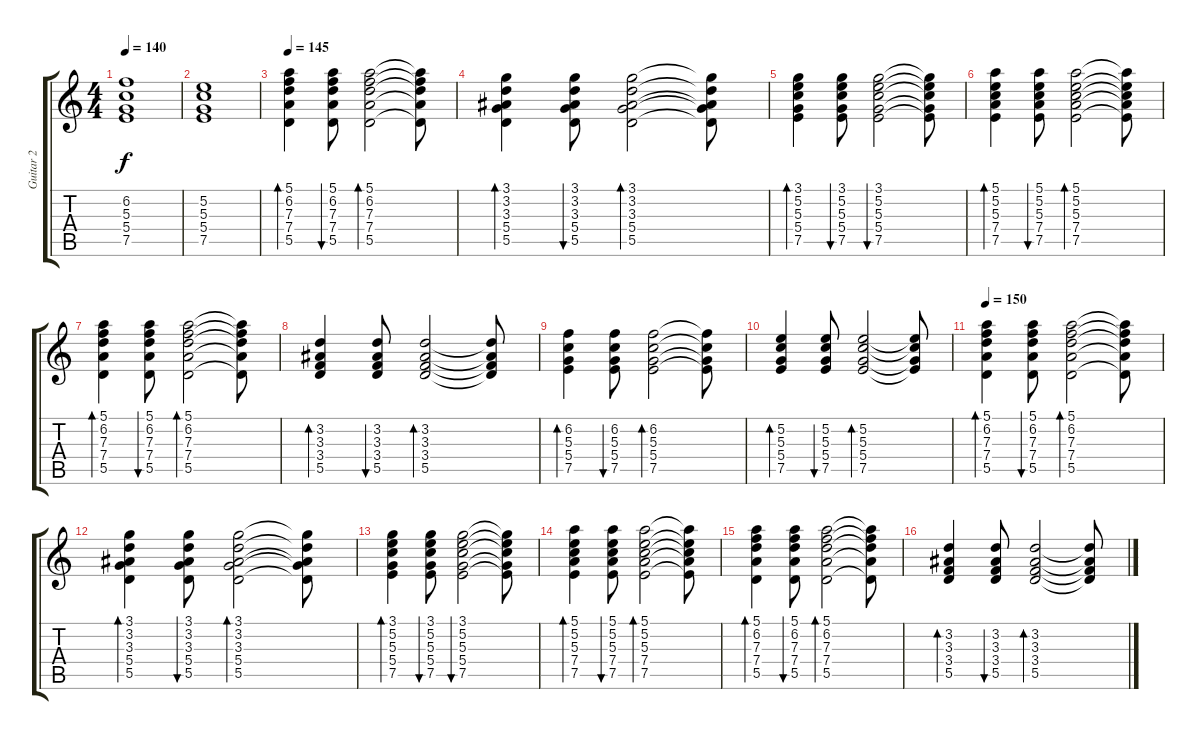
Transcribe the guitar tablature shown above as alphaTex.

\track ("Guitar 2" "Guitar 2") {instrument electricguitarjazz}
\staff {score tabs}
\tuning (E4 B3 G3 D3 A2 E2) {hide}
\ts (4 4)
\tempo 140
\clef g2
\ks c
(6.2 5.3 5.4 7.5).1{dy f} |
(5.2 5.3 5.4 7.5).1 |
\tempo 145
(5.1 6.2 7.3 7.4 5.5).4{bd 120} (5.1 6.2 7.3 7.4 5.5).8{bu 60} (5.1 6.2 7.3 7.4 5.5).2{bd 60} (5.1{t} 6.2{t} 7.3{t} 7.4{t} 5.5{t}).8 |
(3.1 3.2 3.3 5.4 5.5).4{bd 120} (3.1 3.2 3.3 5.4 5.5).8{bu 60} (3.1 3.2 3.3 5.4 5.5).2{bd 60} (3.1{t} 3.2{t} 3.3{t} 5.4{t} 5.5{t}).8 |
(3.1 5.2 5.3 5.4 7.5).4{bd 120} (3.1 5.2 5.3 5.4 7.5).8{bu 60} (3.1 5.2 5.3 5.4 7.5).2{bu 60} (3.1{t} 5.2{t} 5.3{t} 5.4{t} 7.5{t}).8 |
(5.1 5.2 5.3 7.4 7.5).4{bd 120} (5.1 5.2 5.3 7.4 7.5).8{bu 60} (5.1 5.2 5.3 7.4 7.5).2{bd 60} (5.1{t} 5.2{t} 5.3{t} 7.4{t} 7.5{t}).8 |
(5.1 6.2 7.3 7.4 5.5).4{bd 120} (5.1 6.2 7.3 7.4 5.5).8{bu 60} (5.1 6.2 7.3 7.4 5.5).2{bd 60} (5.1{t} 6.2{t} 7.3{t} 7.4{t} 5.5{t}).8 |
(3.2 3.3 3.4 5.5).4{bd 120} (3.2 3.3 3.4 5.5).8{bu 60} (3.2 3.3 3.4 5.5).2{bd 60} (3.2{t} 3.3{t} 3.4{t} 5.5{t}).8 |
(6.2 5.3 5.4 7.5).4{bd 120} (6.2 5.3 5.4 7.5).8{bu 60} (6.2 5.3 5.4 7.5).2{bd 60} (6.2{t} 5.3{t} 5.4{t} 7.5{t}).8 |
(5.2 5.3 5.4 7.5).4{bd 120} (5.2 5.3 5.4 7.5).8{bu 60} (5.2 5.3 5.4 7.5).2{bd 60} (5.2{t} 5.3{t} 5.4{t} 7.5{t}).8 |
\tempo 150
(5.1 6.2 7.3 7.4 5.5).4{bd 120} (5.1 6.2 7.3 7.4 5.5).8{bu 60} (5.1 6.2 7.3 7.4 5.5).2{bd 60} (5.1{t} 6.2{t} 7.3{t} 7.4{t} 5.5{t}).8 |
(3.1 3.2 3.3 5.4 5.5).4{bd 120} (3.1 3.2 3.3 5.4 5.5).8{bu 60} (3.1 3.2 3.3 5.4 5.5).2{bd 60} (3.1{t} 3.2{t} 3.3{t} 5.4{t} 5.5{t}).8 |
(3.1 5.2 5.3 5.4 7.5).4{bd 120} (3.1 5.2 5.3 5.4 7.5).8{bu 60} (3.1 5.2 5.3 5.4 7.5).2{bu 60} (3.1{t} 5.2{t} 5.3{t} 5.4{t} 7.5{t}).8 |
(5.1 5.2 5.3 7.4 7.5).4{bd 120} (5.1 5.2 5.3 7.4 7.5).8{bu 60} (5.1 5.2 5.3 7.4 7.5).2{bd 60} (5.1{t} 5.2{t} 5.3{t} 7.4{t} 7.5{t}).8 |
(5.1 6.2 7.3 7.4 5.5).4{bd 120} (5.1 6.2 7.3 7.4 5.5).8{bu 60} (5.1 6.2 7.3 7.4 5.5).2{bd 60} (5.1{t} 6.2{t} 7.3{t} 7.4{t} 5.5{t}).8 |
(3.2 3.3 3.4 5.5).4{bd 120} (3.2 3.3 3.4 5.5).8{bu 60} (3.2 3.3 3.4 5.5).2{bd 60} (3.2{t} 3.3{t} 3.4{t} 5.5{t}).8
